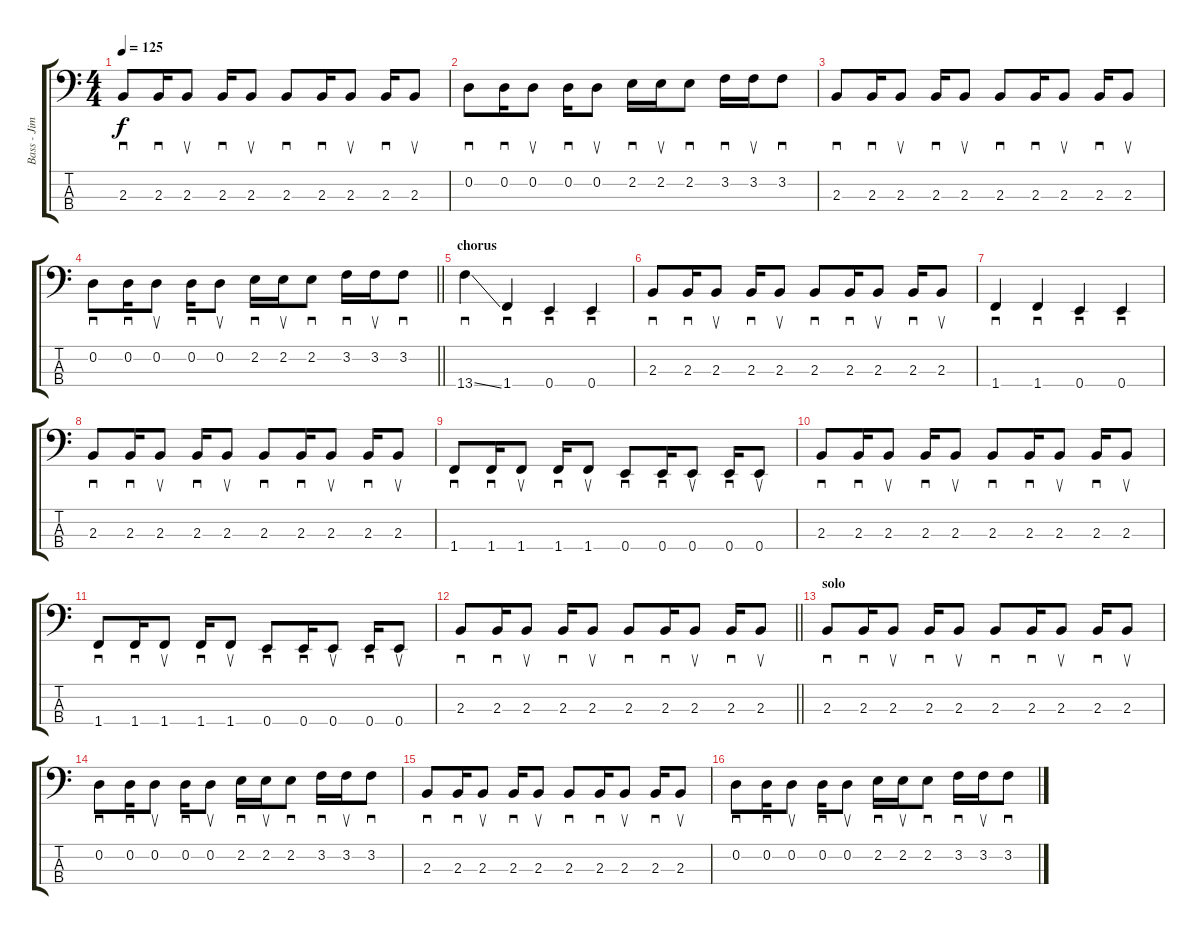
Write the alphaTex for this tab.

\track ("Bass - Jim Gray" "Bass - Jim") {instrument electricbasspick}
\staff {score tabs}
\tuning (G2 D2 A1 E1) {hide}
\ts (4 4)
\tempo 125
\clef f4
\ks c
2.3.8{sd dy f} 2.3.16{sd} 2.3.8{su} 2.3.16{sd} 2.3.8{su} 2.3.8{sd} 2.3.16{sd} 2.3.8{su} 2.3.16{sd} 2.3.8{su} |
0.2.8{sd} 0.2.16{sd} 0.2.8{su} 0.2.16{sd} 0.2.8{su} 2.2.16{sd} 2.2.16{su} 2.2.8{sd} 3.2.16{sd} 3.2.16{su} 3.2.8{sd} |
2.3.8{sd} 2.3.16{sd} 2.3.8{su} 2.3.16{sd} 2.3.8{su} 2.3.8{sd} 2.3.16{sd} 2.3.8{su} 2.3.16{sd} 2.3.8{su} |
\barLineRight lightlight
0.2.8{sd} 0.2.16{sd} 0.2.8{su} 0.2.16{sd} 0.2.8{su} 2.2.16{sd} 2.2.16{su} 2.2.8{sd} 3.2.16{sd} 3.2.16{su} 3.2.8{sd} |
\section ("" "chorus")
13.4{ss}.4{sd} 1.4.4{sd} 0.4.4{sd} 0.4.4{sd} |
2.3.8{sd} 2.3.16{sd} 2.3.8{su} 2.3.16{sd} 2.3.8{su} 2.3.8{sd} 2.3.16{sd} 2.3.8{su} 2.3.16{sd} 2.3.8{su} |
1.4.4{sd} 1.4.4{sd} 0.4.4{sd} 0.4.4{sd} |
2.3.8{sd} 2.3.16{sd} 2.3.8{su} 2.3.16{sd} 2.3.8{su} 2.3.8{sd} 2.3.16{sd} 2.3.8{su} 2.3.16{sd} 2.3.8{su} |
1.4.8{sd} 1.4.16{sd} 1.4.8{su} 1.4.16{sd} 1.4.8{su} 0.4.8{sd} 0.4.16{sd} 0.4.8{su} 0.4.16{sd} 0.4.8{su} |
2.3.8{sd} 2.3.16{sd} 2.3.8{su} 2.3.16{sd} 2.3.8{su} 2.3.8{sd} 2.3.16{sd} 2.3.8{su} 2.3.16{sd} 2.3.8{su} |
1.4.8{sd} 1.4.16{sd} 1.4.8{su} 1.4.16{sd} 1.4.8{su} 0.4.8{sd} 0.4.16{sd} 0.4.8{su} 0.4.16{sd} 0.4.8{su} |
\barLineRight lightlight
2.3.8{sd} 2.3.16{sd} 2.3.8{su} 2.3.16{sd} 2.3.8{su} 2.3.8{sd} 2.3.16{sd} 2.3.8{su} 2.3.16{sd} 2.3.8{su} |
\section ("" "solo")
2.3.8{sd} 2.3.16{sd} 2.3.8{su} 2.3.16{sd} 2.3.8{su} 2.3.8{sd} 2.3.16{sd} 2.3.8{su} 2.3.16{sd} 2.3.8{su} |
0.2.8{sd} 0.2.16{sd} 0.2.8{su} 0.2.16{sd} 0.2.8{su} 2.2.16{sd} 2.2.16{su} 2.2.8{sd} 3.2.16{sd} 3.2.16{su} 3.2.8{sd} |
2.3.8{sd} 2.3.16{sd} 2.3.8{su} 2.3.16{sd} 2.3.8{su} 2.3.8{sd} 2.3.16{sd} 2.3.8{su} 2.3.16{sd} 2.3.8{su} |
0.2.8{sd} 0.2.16{sd} 0.2.8{su} 0.2.16{sd} 0.2.8{su} 2.2.16{sd} 2.2.16{su} 2.2.8{sd} 3.2.16{sd} 3.2.16{su} 3.2.8{sd}
